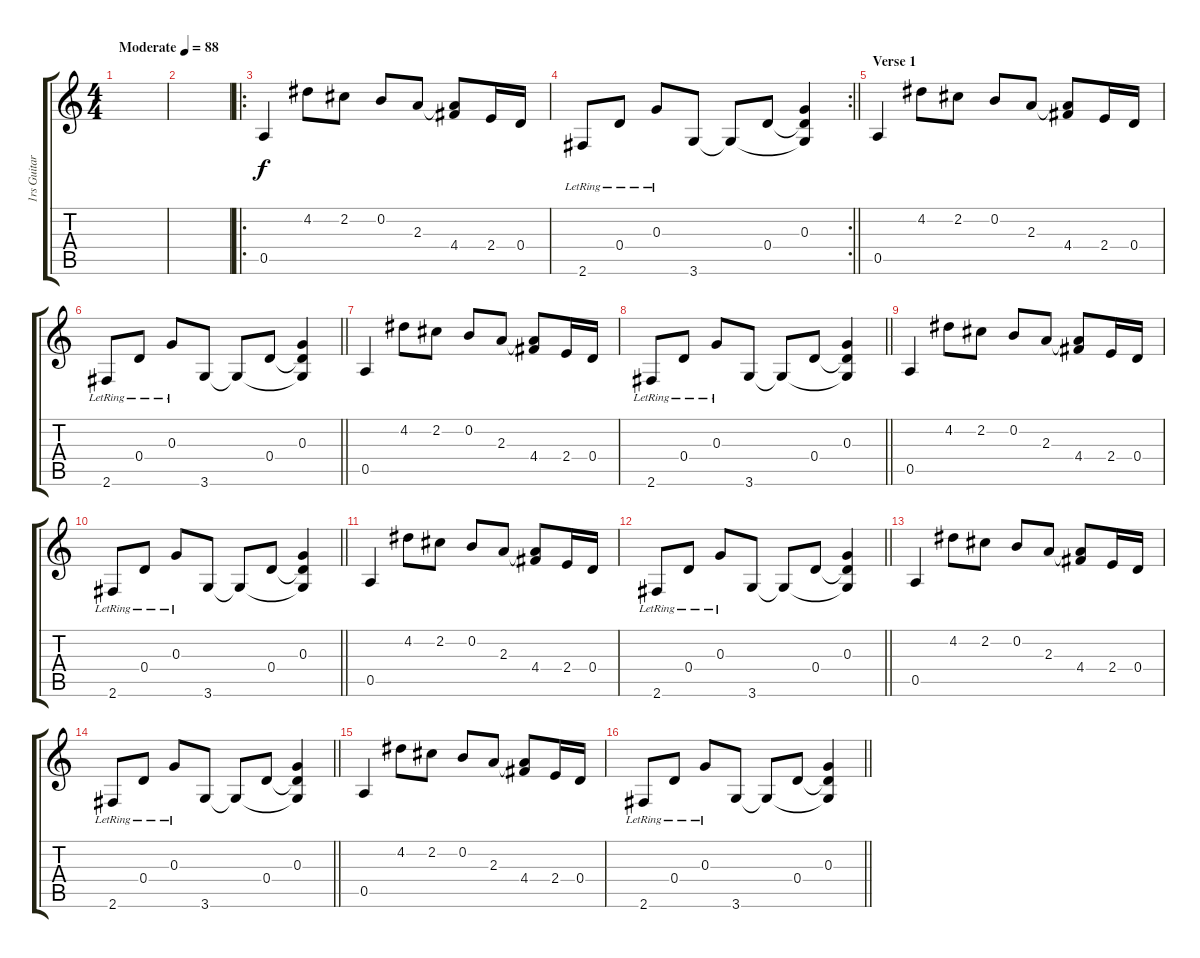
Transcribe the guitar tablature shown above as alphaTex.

\track ("1rs Guitar" "1rs Guitar") {instrument overdrivenguitar}
\staff {score tabs}
\tuning (E4 B3 G3 D3 A2 E2) {hide}
\ts (4 4)
\tempo (88 "Moderate")
\clef g2
\ks c
|
|
\ro
0.5.4 4.2.8 2.2.8 0.2.8 2.3.8 (2.3{t} 4.4).8 2.4.16 0.4.16 |
\rc 2
\barLineRight lightlight
2.6{lr}.8 0.4{lr}.8 0.3{lr}.8 3.6.8 3.6{t}.8 0.4.8 (0.3 0.4{t} 3.6{t}).4 |
\section ("" "Verse 1")
0.5.4 4.2.8 2.2.8 0.2.8 2.3.8 (2.3{t} 4.4).8 2.4.16 0.4.16 |
\barLineRight lightlight
2.6{lr}.8 0.4{lr}.8 0.3{lr}.8 3.6.8 3.6{t}.8 0.4.8 (0.3 0.4{t} 3.6{t}).4 |
0.5.4 4.2.8 2.2.8 0.2.8 2.3.8 (2.3{t} 4.4).8 2.4.16 0.4.16 |
\barLineRight lightlight
2.6{lr}.8 0.4{lr}.8 0.3{lr}.8 3.6.8 3.6{t}.8 0.4.8 (0.3 0.4{t} 3.6{t}).4 |
0.5.4 4.2.8 2.2.8 0.2.8 2.3.8 (2.3{t} 4.4).8 2.4.16 0.4.16 |
\barLineRight lightlight
2.6{lr}.8 0.4{lr}.8 0.3{lr}.8 3.6.8 3.6{t}.8 0.4.8 (0.3 0.4{t} 3.6{t}).4 |
0.5.4 4.2.8 2.2.8 0.2.8 2.3.8 (2.3{t} 4.4).8 2.4.16 0.4.16 |
\barLineRight lightlight
2.6{lr}.8 0.4{lr}.8 0.3{lr}.8 3.6.8 3.6{t}.8 0.4.8 (0.3 0.4{t} 3.6{t}).4 |
0.5.4 4.2.8 2.2.8 0.2.8 2.3.8 (2.3{t} 4.4).8 2.4.16 0.4.16 |
\barLineRight lightlight
2.6{lr}.8 0.4{lr}.8 0.3{lr}.8 3.6.8 3.6{t}.8 0.4.8 (0.3 0.4{t} 3.6{t}).4 |
0.5.4 4.2.8 2.2.8 0.2.8 2.3.8 (2.3{t} 4.4).8 2.4.16 0.4.16 |
\barLineRight lightlight
2.6{lr}.8 0.4{lr}.8 0.3{lr}.8 3.6.8 3.6{t}.8 0.4.8 (0.3 0.4{t} 3.6{t}).4
